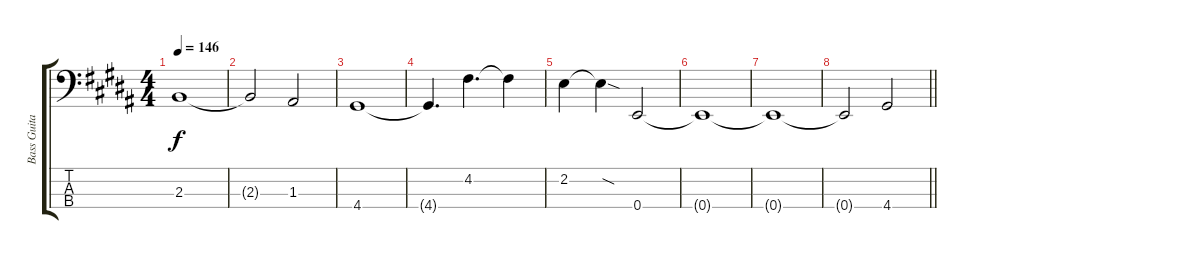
\track ("Bass Guitar" "Bass Guita") {instrument electricbassfinger}
\staff {score tabs}
\tuning (G2 D2 A1 E1) {hide}
\ts (4 4)
\tempo 146
\clef f4
\ks b
2.3.1{dy f} |
2.3{t}.2 1.3.2 |
4.4.1 |
4.4{t}.4{d} 4.2.4{d} 4.2{t}.4 |
2.2.4 2.2{sod t}.4 0.4.2 |
0.4{t}.1 |
0.4{t}.1 |
\barLineRight lightlight
0.4{t}.2 4.4.2
